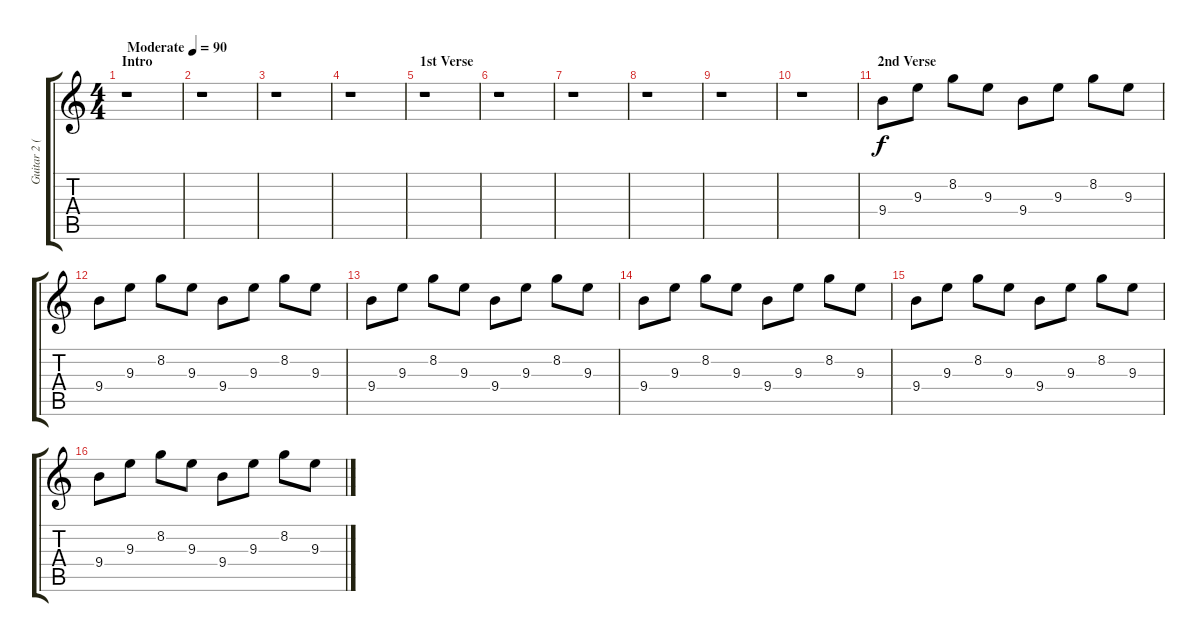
\track ("Guitar 2 (Pat)" "Guitar 2 (") {instrument overdrivenguitar}
\staff {score tabs}
\tuning (E4 B3 G3 D3 A2 E2) {hide}
\ts (4 4)
\section ("" "Intro")
\tempo (90 "Moderate")
\clef g2
\ks c
r.1{dy f instrument overdrivenguitar} |
r.1 |
r.1 |
r.1 |
\section ("" "1st Verse")
r.1 |
r.1 |
r.1 |
r.1 |
r.1 |
r.1 |
\section ("" "2nd Verse")
9.4.8 9.3.8 8.2.8 9.3.8 9.4.8 9.3.8 8.2.8 9.3.8 |
9.4.8 9.3.8 8.2.8 9.3.8 9.4.8 9.3.8 8.2.8 9.3.8 |
9.4.8 9.3.8 8.2.8 9.3.8 9.4.8 9.3.8 8.2.8 9.3.8 |
9.4.8 9.3.8 8.2.8 9.3.8 9.4.8 9.3.8 8.2.8 9.3.8 |
9.4.8 9.3.8 8.2.8 9.3.8 9.4.8 9.3.8 8.2.8 9.3.8 |
9.4.8 9.3.8 8.2.8 9.3.8 9.4.8 9.3.8 8.2.8 9.3.8
